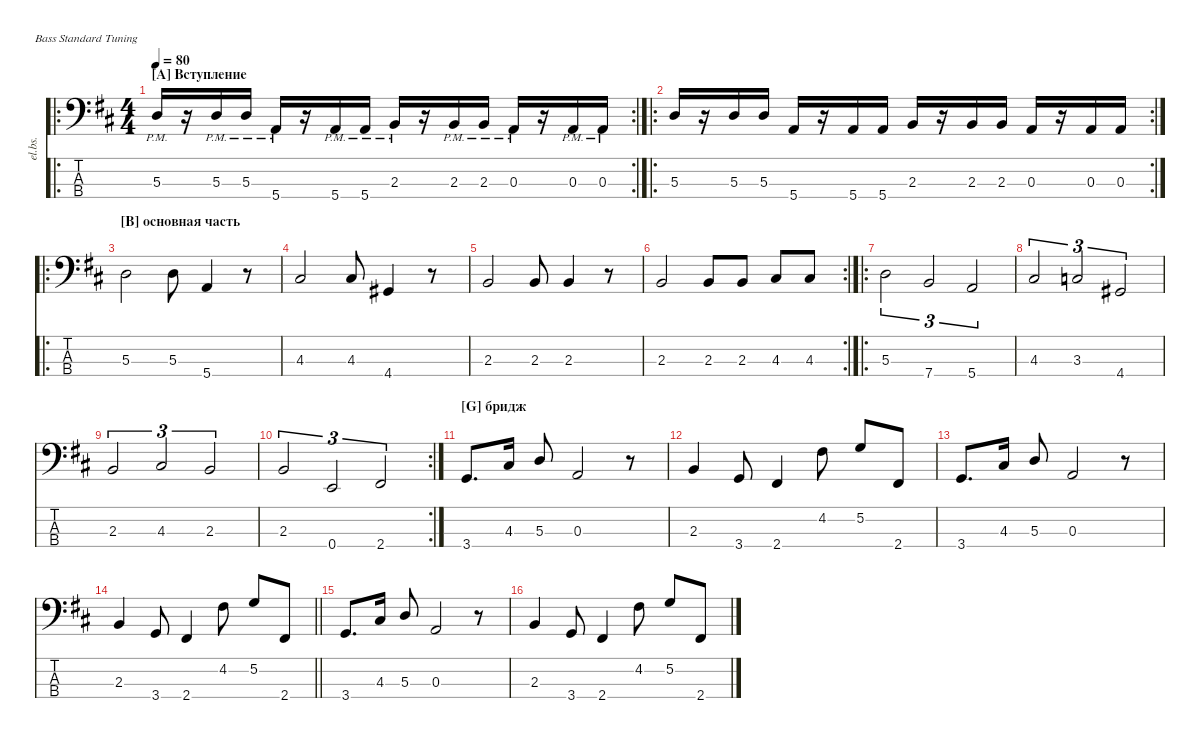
\defaultSystemsLayout 4
\hideDynamics
\bracketExtendMode nobrackets
\otherSystemsTrackNameOrientation horizontal
\track ("Electric Bass" "el.bs.") {instrument electricbassfinger}
\staff {score tabs}
\tuning (G2 D2 A1 E1)
\ro
\rc 2
\ts (4 4)
\beaming (8 2 2 2 2)
\section ("A" "Вступление")
\tempo 80
\clef f4
\ks bminor
5.3{pm acc forcenatural}.16{dy mf instrument electricbassfinger beam Up} r.16{beam Up} 5.3{pm acc forcenatural}.16{beam Up} 5.3{pm acc forcenatural}.16{beam Up} 5.4{pm acc forcenatural}.16{beam Up} r.16{beam Up} 5.4{pm acc forcenatural}.16{beam Up} 5.4{pm acc forcenatural}.16{beam Up} 2.3{pm acc forcenatural}.16{beam Up} r.16{beam Up} 2.3{pm acc forcenatural}.16{beam Up} 2.3{pm acc forcenatural}.16{beam Up} 0.3{pm acc forcenatural}.16{beam Up} r.16{beam Up} 0.3{pm acc forcenatural}.16{beam Up} 0.3{pm acc forcenatural}.16{beam Up} |
\ro
\rc 2
5.3{acc forcenatural}.16{beam Up} r.16{beam Up} 5.3{acc forcenatural}.16{beam Up} 5.3{acc forcenatural}.16{beam Up} 5.4{acc forcenatural}.16{beam Up} r.16{beam Up} 5.4{acc forcenatural}.16{beam Up} 5.4{acc forcenatural}.16{beam Up} 2.3{acc forcenatural}.16{beam Up} r.16{beam Up} 2.3{acc forcenatural}.16{beam Up} 2.3{acc forcenatural}.16{beam Up} 0.3{acc forcenatural}.16{beam Up} r.16{beam Up} 0.3{acc forcenatural}.16{beam Up} 0.3{acc forcenatural}.16{beam Up} |
\ro
\section ("B" "основная часть")
5.3{acc forcenatural}.2{beam Down} 5.3{acc forcenatural}.8{beam Down} 5.4{acc forcenatural}.4{beam Up} r.8{beam Up} |
4.3{acc #}.2{beam Up} 4.3{acc #}.8{beam Up} 4.4{acc #}.4{beam Up} r.8{beam Up} |
2.3{acc forcenatural}.2{beam Up} 2.3{acc forcenatural}.8{beam Up} 2.3{acc forcenatural}.4{beam Up} r.8{beam Up} |
\rc 2
2.3{acc forcenatural}.2{beam Up} 2.3{acc forcenatural}.8{beam Up} 2.3{acc forcenatural}.8{beam Up} 4.3{acc #}.8{beam Up} 4.3{acc #}.8{beam Up} |
\ro
5.3{acc forcenatural}.2{tu (3 2) beam Down} 7.4{acc forcenatural}.2{tu (3 2) beam Up} 5.4{acc forcenatural}.2{tu (3 2) beam Up} |
4.3{acc #}.2{tu (3 2) beam Up} 3.3{acc forcenatural}.2{tu (3 2) beam Up} 4.4{acc #}.2{tu (3 2) beam Up} |
2.3{acc forcenatural}.2{tu (3 2) beam Up} 4.3{acc #}.2{tu (3 2) beam Up} 2.3{acc forcenatural}.2{tu (3 2) beam Up} |
\rc 2
2.3{acc forcenatural}.2{tu (3 2) beam Up} 0.4{acc forcenatural}.2{tu (3 2) beam Up} 2.4{acc #}.2{tu (3 2) beam Up} |
\section ("G" "бридж")
3.4{acc forcenatural}.8{d beam Up} 4.3{acc #}.16{beam Up} 5.3{acc forcenatural}.8{beam Up} 0.3{acc forcenatural}.2{beam Up} r.8{beam Up} |
2.3{acc forcenatural}.4{beam Up} 3.4{acc forcenatural}.8{beam Up} 2.4{acc #}.4{beam Up} 4.2{acc #}.8{beam Down} 5.2{acc forcenatural}.8{beam Up} 2.4{acc #}.8{beam Up} |
3.4{acc forcenatural}.8{d beam Up} 4.3{acc #}.16{beam Up} 5.3{acc forcenatural}.8{beam Up} 0.3{acc forcenatural}.2{beam Up} r.8{beam Up} |
\barLineRight lightlight
2.3{acc forcenatural}.4{beam Up} 3.4{acc forcenatural}.8{beam Up} 2.4{acc #}.4{beam Up} 4.2{acc #}.8{beam Down} 5.2{acc forcenatural}.8{beam Up} 2.4{acc #}.8{beam Up} |
3.4{acc forcenatural}.8{d beam Up} 4.3{acc #}.16{beam Up} 5.3{acc forcenatural}.8{beam Up} 0.3{acc forcenatural}.2{beam Up} r.8{beam Up} |
2.3{acc forcenatural}.4{beam Up} 3.4{acc forcenatural}.8{beam Up} 2.4{acc #}.4{beam Up} 4.2{acc #}.8{beam Down} 5.2{acc forcenatural}.8{beam Up} 2.4{acc #}.8{beam Up}
